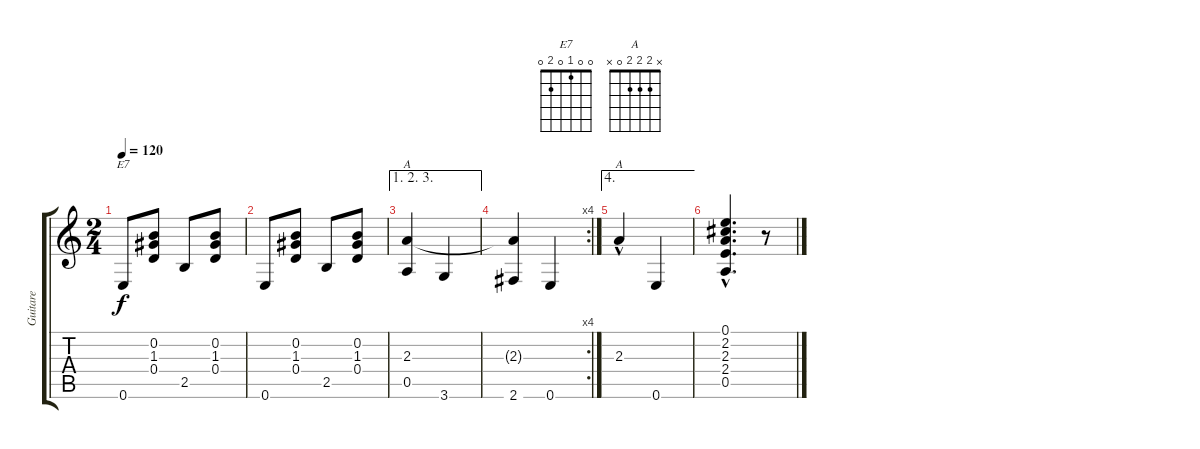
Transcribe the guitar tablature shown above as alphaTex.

\track ("Guitare" "Guitare") {instrument acousticguitarnylon}
\staff {score tabs}
\tuning (E4 B3 G3 D3 A2 E2) {hide}
\chord ("E7" 0 0 1 0 2 0)
\chord ("A" 0 2 2 2 0 x)
\chord ("A" x 2 2 2 0 x)
\ts (2 4)
\tempo 120
\clef g2
\ks c
0.6.8{ch "E7" dy f} (0.2 1.3 0.4).8 2.5.8 (0.2 1.3 0.4).8 |
0.6.8 (0.2 1.3 0.4).8 2.5.8 (0.2 1.3 0.4).8 |
\ae (1 2 3)
(2.3 0.5).4{ch "A"} 3.6.4 |
\rc 4
(2.3{t} 2.6).4 0.6.4 |
\ae 4
2.3{hac}.4{ch "A"} 0.6.4 |
(0.1{hac} 2.2{hac} 2.3{hac} 2.4{hac} 0.5{hac}).4{d} r.8
